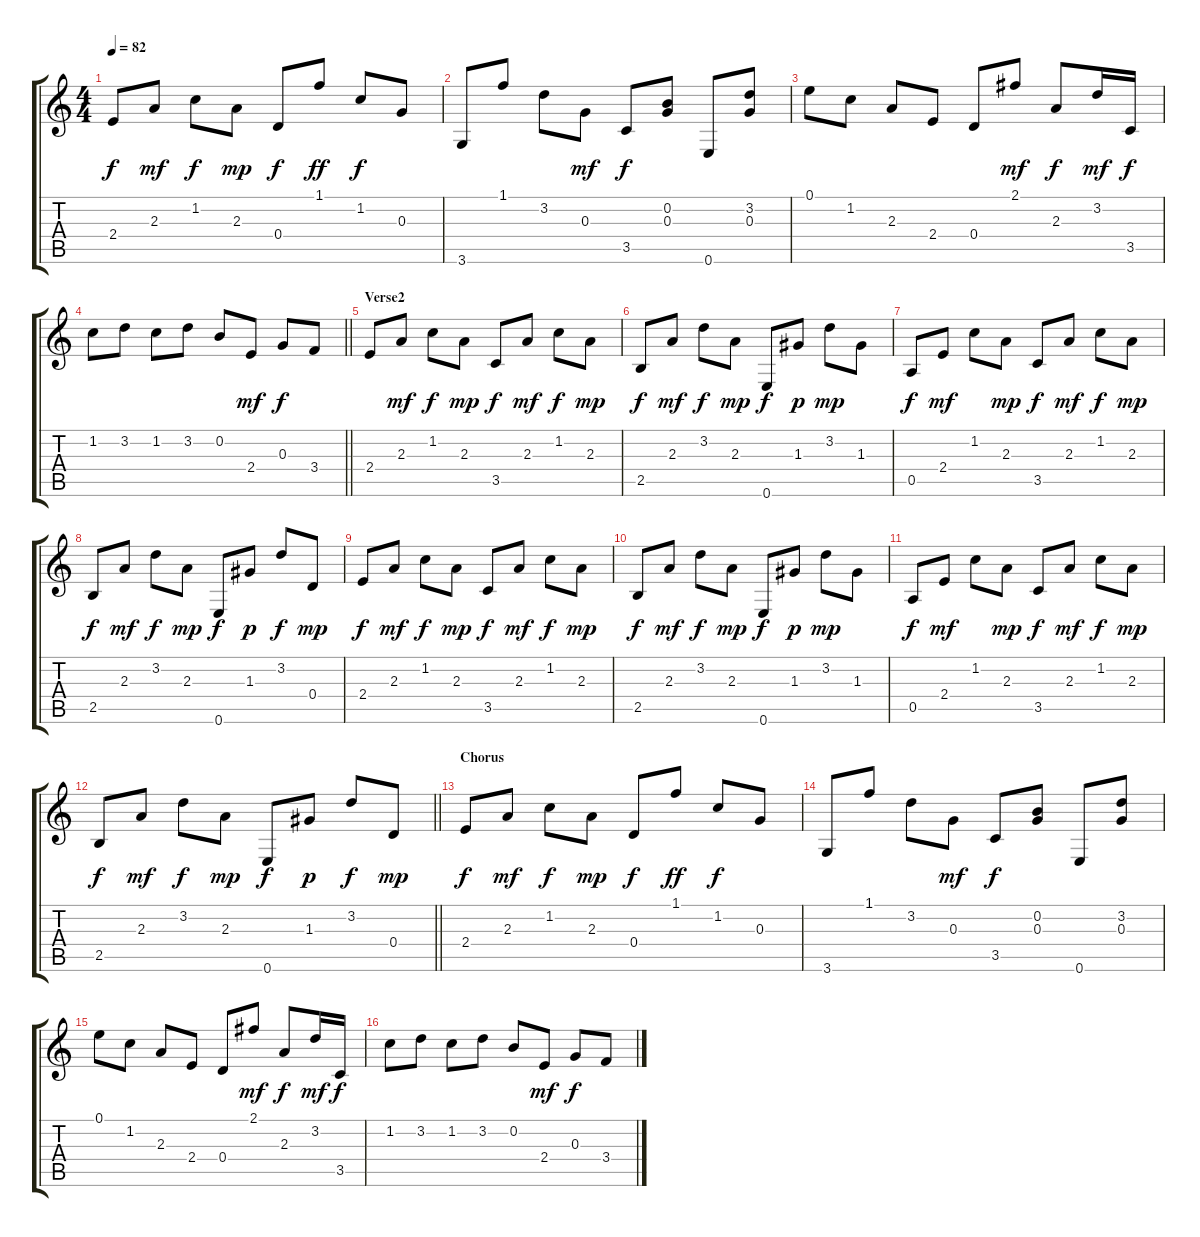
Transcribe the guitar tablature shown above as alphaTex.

\track "" {instrument electricguitarclean}
\staff {score tabs}
\tuning (E4 B3 G3 D3 A2 E2) {hide}
\ts (4 4)
\tempo 82
\clef g2
\ks c
2.4.8{dy f} 2.3.8{dy mf} 1.2.8{dy f} 2.3.8{dy mp} 0.4.8{dy f} 1.1.8{dy ff} 1.2.8{dy f} 0.3.8 |
3.6.8 1.1.8 3.2.8 0.3.8{dy mf} 3.5.8{dy f} (0.2 0.3).8 0.6.8 (3.2 0.3).8 |
0.1.8 1.2.8 2.3.8 2.4.8 0.4.8 2.1.8{dy mf} 2.3.8{dy f} 3.2.16{dy mf} 3.5.16{dy f} |
\barLineRight lightlight
1.2.8 3.2.8 1.2.8 3.2.8 0.2.8 2.4.8{dy mf} 0.3.8{dy f} 3.4.8 |
\section ("" "Verse2")
2.4.8 2.3.8{dy mf} 1.2.8{dy f} 2.3.8{dy mp} 3.5.8{dy f} 2.3.8{dy mf} 1.2.8{dy f} 2.3.8{dy mp} |
2.5.8{dy f} 2.3.8{dy mf} 3.2.8{dy f} 2.3.8{dy mp} 0.6.8{dy f} 1.3.8{dy p} 3.2.8{dy mp} 1.3.8 |
0.5.8{dy f} 2.4.8{dy mf} 1.2.8 2.3.8{dy mp} 3.5.8{dy f} 2.3.8{dy mf} 1.2.8{dy f} 2.3.8{dy mp} |
2.5.8{dy f} 2.3.8{dy mf} 3.2.8{dy f} 2.3.8{dy mp} 0.6.8{dy f} 1.3.8{dy p} 3.2.8{dy f} 0.4.8{dy mp} |
2.4.8{dy f} 2.3.8{dy mf} 1.2.8{dy f} 2.3.8{dy mp} 3.5.8{dy f} 2.3.8{dy mf} 1.2.8{dy f} 2.3.8{dy mp} |
2.5.8{dy f} 2.3.8{dy mf} 3.2.8{dy f} 2.3.8{dy mp} 0.6.8{dy f} 1.3.8{dy p} 3.2.8{dy mp} 1.3.8 |
0.5.8{dy f} 2.4.8{dy mf} 1.2.8 2.3.8{dy mp} 3.5.8{dy f} 2.3.8{dy mf} 1.2.8{dy f} 2.3.8{dy mp} |
\barLineRight lightlight
2.5.8{dy f} 2.3.8{dy mf} 3.2.8{dy f} 2.3.8{dy mp} 0.6.8{dy f} 1.3.8{dy p} 3.2.8{dy f} 0.4.8{dy mp} |
\section ("" "Chorus")
2.4.8{dy f} 2.3.8{dy mf} 1.2.8{dy f} 2.3.8{dy mp} 0.4.8{dy f} 1.1.8{dy ff} 1.2.8{dy f} 0.3.8 |
3.6.8 1.1.8 3.2.8 0.3.8{dy mf} 3.5.8{dy f} (0.2 0.3).8 0.6.8 (3.2 0.3).8 |
0.1.8 1.2.8 2.3.8 2.4.8 0.4.8 2.1.8{dy mf} 2.3.8{dy f} 3.2.16{dy mf} 3.5.16{dy f} |
1.2.8 3.2.8 1.2.8 3.2.8 0.2.8 2.4.8{dy mf} 0.3.8{dy f} 3.4.8
